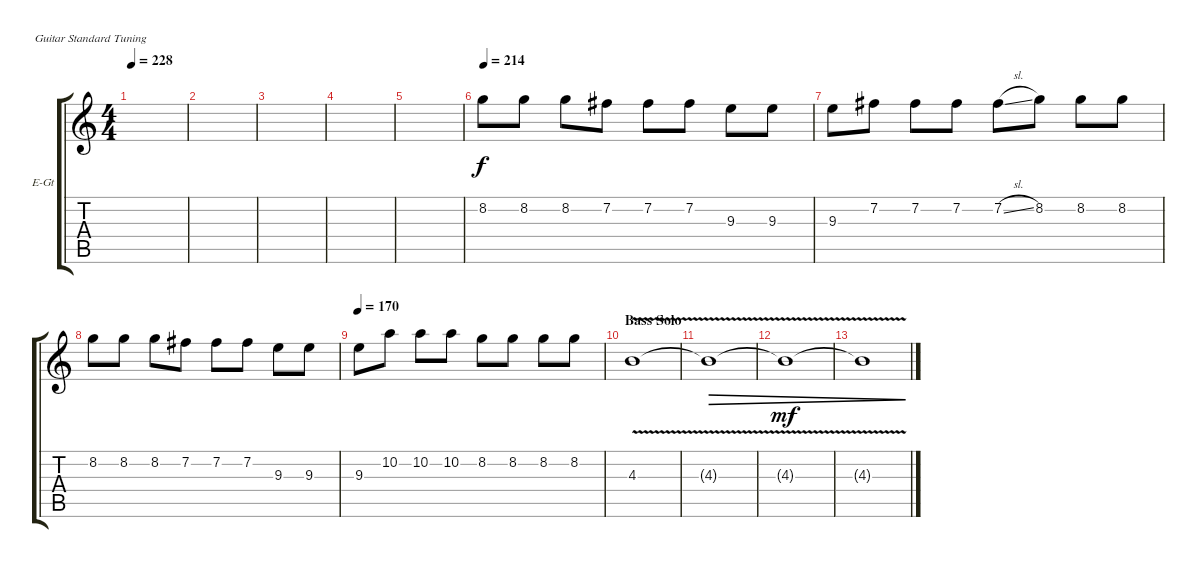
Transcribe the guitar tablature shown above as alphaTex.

\bracketExtendMode groupsimilarinstruments
\firstSystemTrackNameOrientation horizontal
\otherSystemsTrackNameOrientation horizontal
\track ("Harmonies" "E-Gt") {instrument distortionguitar}
\staff {score tabs}
\tuning (E4 B3 G3 D3 A2 E2)
\ts (4 4)
\tempo 228
\clef g2
\ks c
|
|
|
|
|
\tempo (214 0.00625)
8.2.8 8.2.8 8.2.8 7.2.8 7.2.8 7.2.8 9.3.8 9.3.8 |
9.3.8 7.2.8 7.2.8 7.2.8 7.2{sl}.8 8.2.8 8.2.8 8.2.8 |
8.2.8 8.2.8 8.2.8 7.2.8 7.2.8 7.2.8 9.3.8 9.3.8 |
\tempo 170
9.3.8 10.2.8 10.2.8 10.2.8 8.2.8 8.2.8 8.2.8 8.2.8 |
\section ("" "Bass Solo")
4.3{v}.1 |
4.3{v t}.1{dec} |
4.3{v t}.1{dec dy mf} |
4.3{v t}.1{dec}
